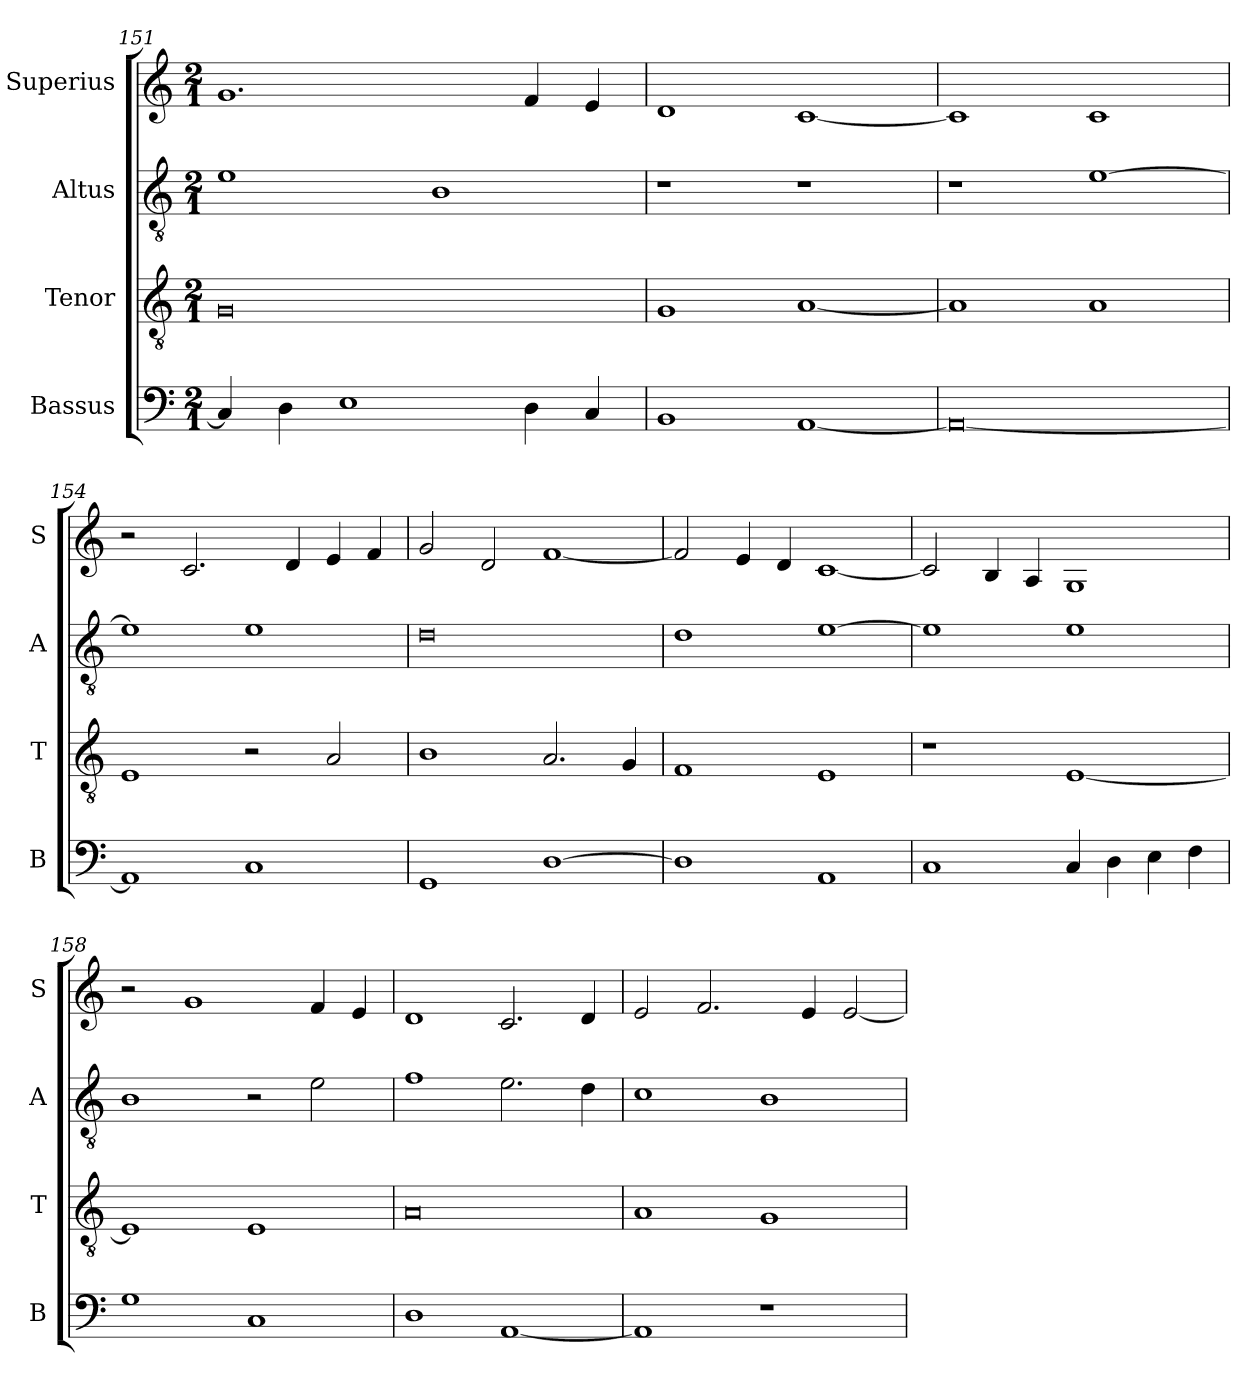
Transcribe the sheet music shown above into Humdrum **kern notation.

**kern	**kern	**kern	**kern
*part4	*part3	*part2	*part1
*staff4	*staff3	*staff2	*staff1
*I"Bassus	*I"Tenor	*I"Altus	*I"Superius
*I'B	*I'T	*I'A	*I'S
*clefF4	*clefGv2	*clefGv2	*clefG2
*k[]	*k[]	*k[]	*k[]
*M2/1	*M2/1	*M2/1	*M2/1
=151	=151	=151	=151
4C/]	0G	1e	1.g
4D\	.	.	.
1E	.	.	.
.	.	1B	.
4D\	.	.	4f/
4C/	.	.	4e/
=152	=152	=152	=152
1BB	1G	1r	1d
[1AA	[1A	1r	[1c
=153	=153	=153	=153
0AA_	1A]	1r	1c]
.	1A	[1e	1c
=154	=154	=154	=154
1AA]	1E	1e]	2r
.	.	.	2.c/
1C	2r	1e	.
.	.	.	4d/
.	2A/	.	4e/
.	.	.	4f/
=155	=155	=155	=155
1GG	1B	0d	2g/
.	.	.	2d/
[1D	2.A/	.	[1f
.	4G/	.	.
=156	=156	=156	=156
1D]	1F	1d	2f/]
.	.	.	4e/
.	.	.	4d/
1AA	1E	[1e	[1c
=157	=157	=157	=157
1C	1r	1e]	2c/]
.	.	.	4B/
.	.	.	4A/
4C/	[1E	1e	1G
4D\	.	.	.
4E\	.	.	.
4F\	.	.	.
=158	=158	=158	=158
1G	1E]	1B	2r
.	.	.	1g
1C	1E	2r	.
.	.	2e\	4f/
.	.	.	4e/
=159	=159	=159	=159
1D	0A	1f	1d
[1AA	.	2.e\	2.c/
.	.	4d\	4d/
=160	=160	=160	=160
1AA]	1A	1c	2e/
.	.	.	2.f/
1r	1G	1B	.
.	.	.	4e/
.	.	.	[2e/
=	=	=	=
*-	*-	*-	*-
